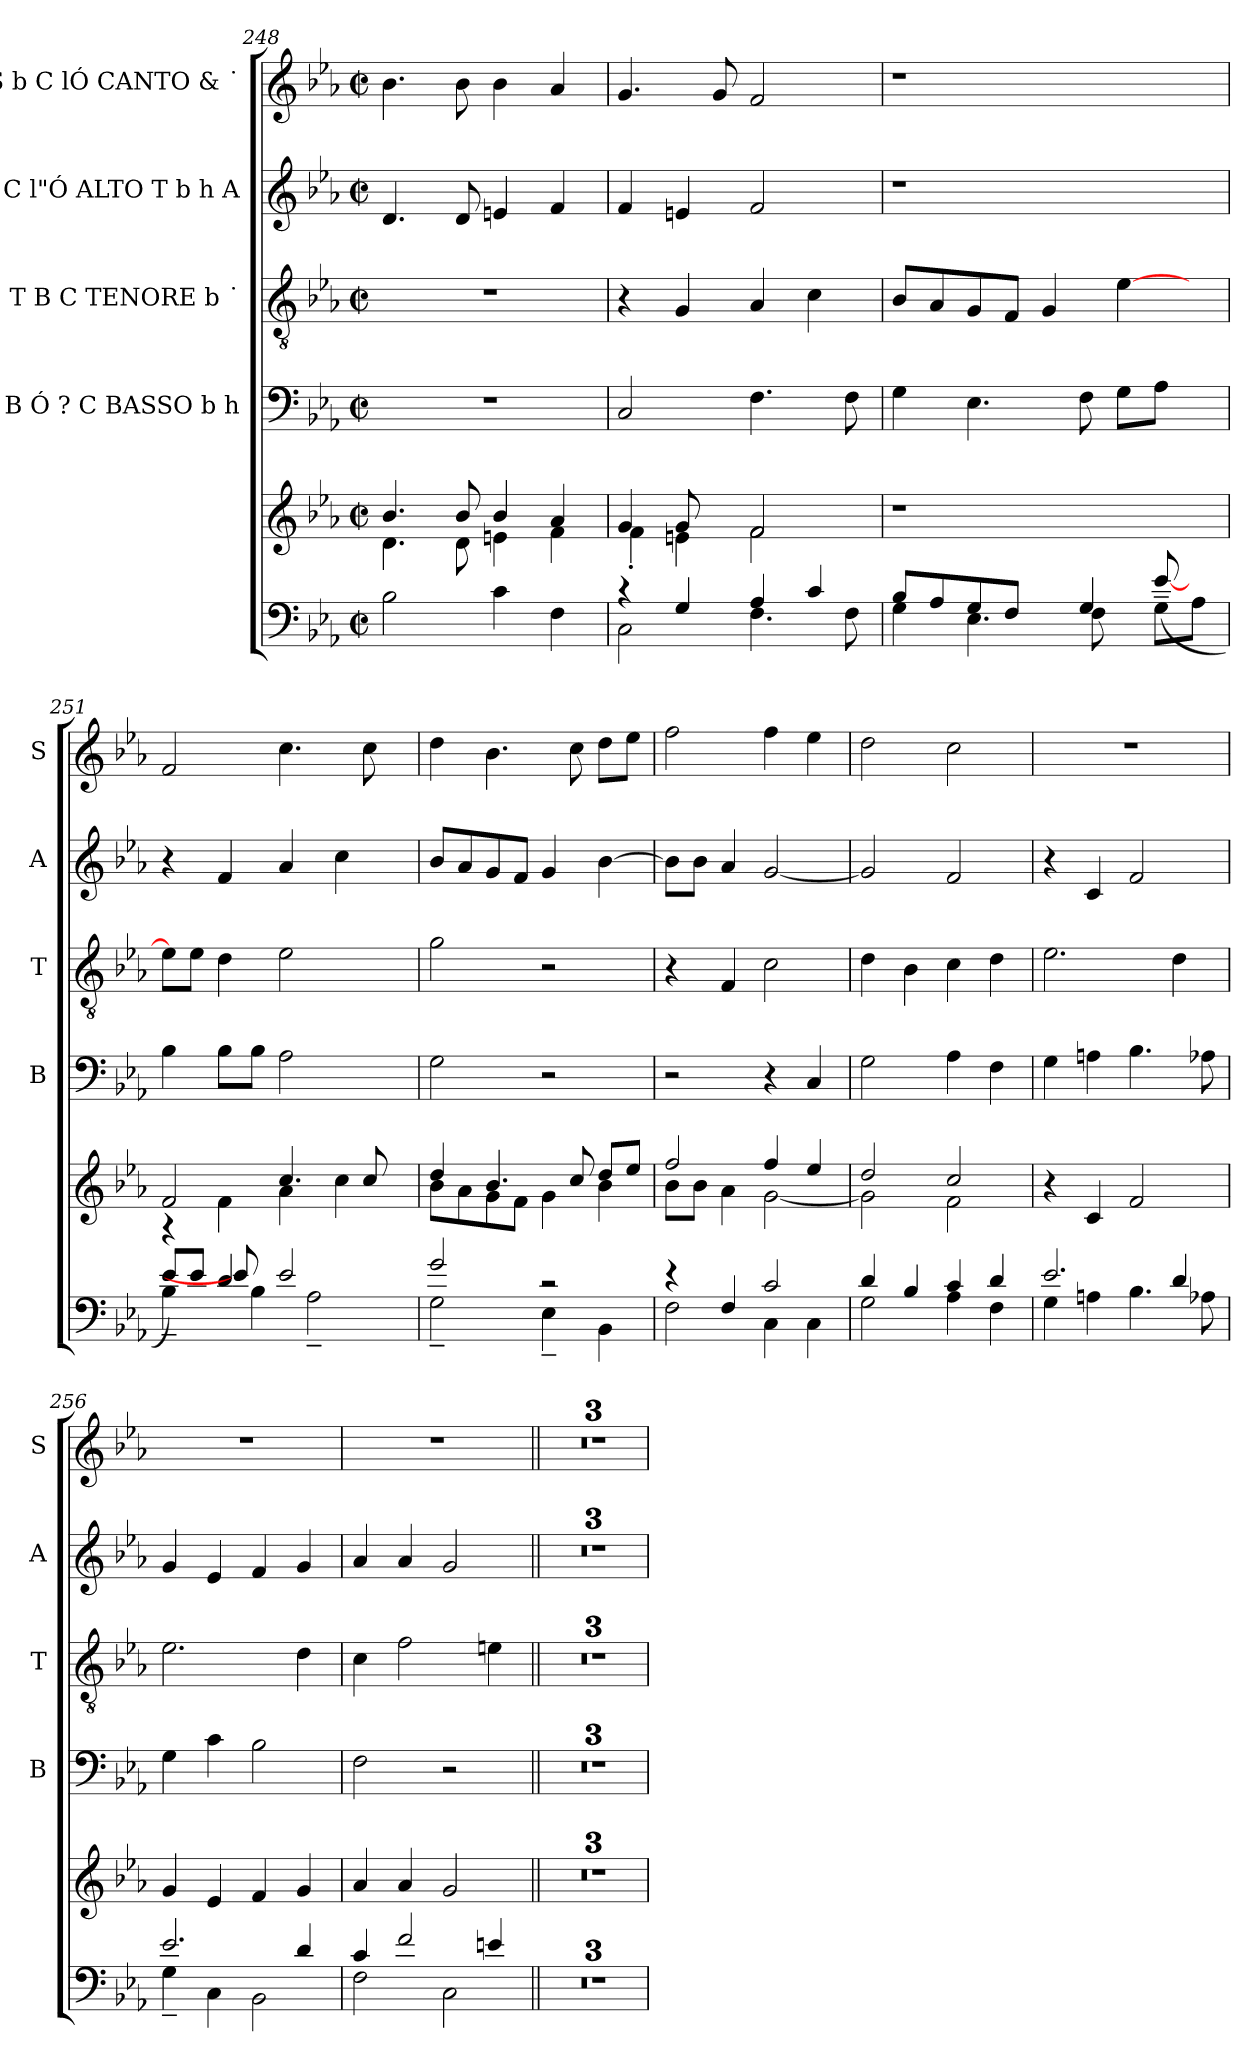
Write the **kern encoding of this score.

**kern	**kern	**kern	**kern	**kern	**kern
*part6	*part5	*part4	*part3	*part2	*part1
*staff6	*staff5	*staff4	*staff3	*staff2	*staff1
*	*	*I"B Ó ? C BASSO b h	*I"T B C TENORE b ˙	*I"C l"Ó ALTO T b h A	*I"S b C lÓ CANTO & ˙
*	*	*I'B	*I'T	*I'A	*I'S
!!LO:LB:g=z
*clefF4	*clefG2	*clefF4	*clefGv2	*clefG2	*clefG2
*k[b-e-a-]	*k[b-e-a-]	*k[b-e-a-]	*k[b-e-a-]	*k[b-e-a-]	*k[b-e-a-]
*E-:	*E-:	*E-:	*E-:	*E-:	*E-:
*M2/2	*M2/2	*M2/2	*M2/2	*M2/2	*M2/2
*met(c|)	*met(c|)	*met(c|)	*met(c|)	*met(c|)	*met(c|)
=248	=248	=248	=248	=248	=248
*	*^	*	*	*	*
2B-\	4.b-/	4.d\	1r	1r	4.d/	4.b-\
.	8b-/	8d\	.	.	8d/	8b-\
4c\	4b-/	4en\	.	.	4en/	4b-\
4F\	4a-/	4f\	.	.	4f/	4a-/
=249	=249	=249	=249	=249	=249	=249
*^	*	*	*	*	*	*
4rc	2C\	4g/	4f'<\	2C/	4r	4f/	4.g/
4G/	.	8g/	4en\	.	4G/	4en/	.
.	.	8ryy	.	.	.	.	8g/
4A-/	4.F\	2f/	2f\	4.F\	4A-/	2f/	2f/
4c/	.	.	.	.	4c\	.	.
.	8F\	.	.	8F\	.	.	.
*	*	*v	*v	*	*	*	*
=250	=250	=250	=250	=250	=250	=250
8B-/L	4G\	1r	4G\	8B-/L	1r	1r
8A-/	.	.	.	8A-/	.	.
8G/	4.E-\	.	4.E-\	8G/	.	.
8F/J	.	.	.	8F/J	.	.
8ryy	.	.	.	4G/	.	.
4G/	8F\	.	8F\	.	.	.
.	8ryy	.	8G\L	[>4e-\	.	.
8G~<\L	([8e-/	.	8A-\J	.	.	.
8A-\J	8ryy	8ryy	8ryy	8ryy	8ryy	8ryy
=251	=251	=251	=251	=251	=251	=251
*	*	*^	*	*	*	*
8e-/L)	4B-~<\	2f/	4rA	4B-\	8e-\L]	4r	2f/
8e-/J	.	.	.	.	8e-\J	.	.
4d/	8e-/]	.	4f\	8B-\L	4d\	4f/	.
.	4B-\	.	.	8B-\J	.	.	.
2e-/	.	4.cc/	4a-\	2A-\	2e-\	4a-/	4.cc\
.	2A-~<\	.	.	.	.	.	.
.	.	.	4cc\	.	.	4cc\	.
.	.	8cc/	.	.	.	.	8cc\
8ryy	.	8ryy	8ryy	8ryy	8ryy	8ryy	8ryy
=252	=252	=252	=252	=252	=252	=252	=252
2g/	2G~<\	4dd/	8b-\L	2G\	2g\	8b-/L	4dd\
.	.	.	8a-\	.	.	8a-/	.
.	.	4.b-/	8g\	.	.	8g/	4.b-\
.	.	.	8f\J	.	.	8f/J	.
2rc	4E-~<\	.	4g\	2r	2r	4g/	.
.	.	8cc/	.	.	.	.	8cc\
.	4BB-\	8dd/L	4b-\	.	.	[>4b-\	8dd\L
.	.	(8ee-/J	.	.	.	.	8ee-\J
!!LO:PB:g=z
=253	=253	=253	=253	=253	=253	=253	=253
4re	2F\	2ff/	8b-\L	2r	4r	8b-\L]	2ff\
.	.	.	8b-\J	.	.	8b-\J	.
4F/	.	.	4a-\	.	4F/	4a-/	.
2c/	4C\	4ff/	[<2g\	4r	2c\	[<2g/	4ff\
.	4C\	4ee-/	.	4C/	.	.	4ee-\
=254	=254	=254	=254	=254	=254	=254	=254
4d/	2G\	2dd/	2g\]	2G\	4d\	2g/]	2dd\
4B-/	.	.	.	.	4B-\	.	.
4c/	4A-\	2cc/	2f\	4A-\	4c\	2f/	2cc\
4d/	4F\	.	.	4F\	4d\	.	.
*	*	*v	*v	*	*	*	*
=255	=255	=255	=255	=255	=255	=255
2.e-/	4G\	4r	4G\	2.e-\	4r	1r
.	4An\	4c/	4An\	.	4c/	.
.	4.B-\	2f/	4.B-\	.	2f/	.
4d/	.	.	.	4d\	.	.
.	8A-X\	.	8A-X\	.	.	.
=256	=256	=256	=256	=256	=256	=256
2.e-/	4G~<\	4g/	4G\	2.e-\	4g/	1r
.	4C\	4e-/	4c\	.	4e-/	.
.	2BB-\	4f/	2B-\	.	4f/	.
4d/	.	4g/	.	4d\	4g/	.
=257	=257	=257	=257	=257	=257	=257
4c/	2F\	4a-/	2F\	4c\	4a-/	1r
2f/	.	4a-/	.	2f\	4a-/	.
.	2C\	2g/	2r	.	2g/	.
4en/	.	.	.	4en\	.	.
*v	*v	*	*	*	*	*
=258||	=258||	=258||	=258||	=258||	=258||
1r	1r	1r	1r	1r	1r
=259	=259	=259	=259	=259	=259
1r	1r	1r	1r	1r	1r
=260	=260	=260	=260	=260	=260
1r	1r	1r	1r	1r	1r
=	=	=	=	=	=
*-	*-	*-	*-	*-	*-
